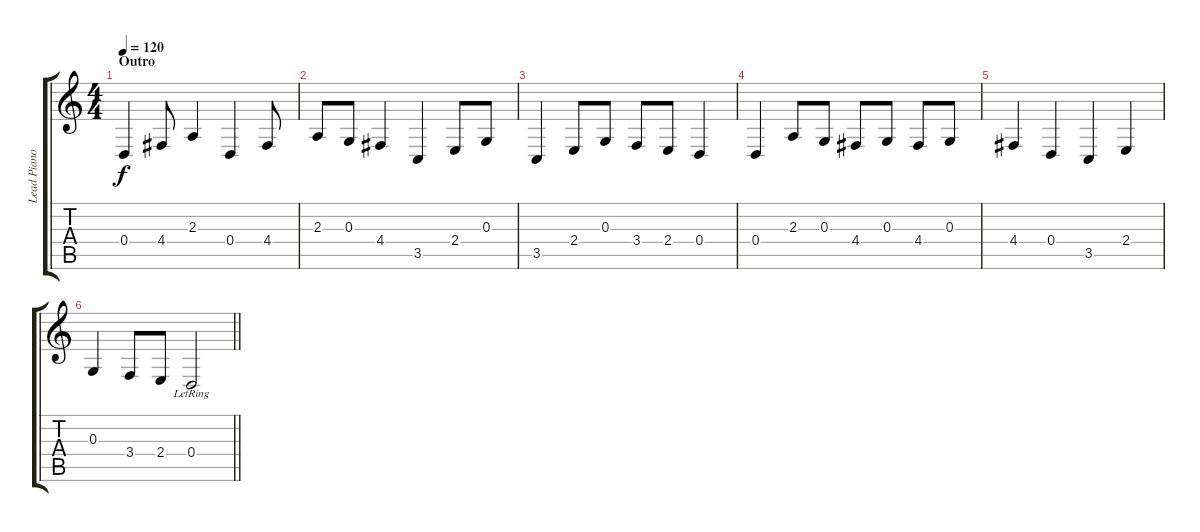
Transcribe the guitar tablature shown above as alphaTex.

\track ("Lead Piano" "Lead Piano") {instrument electricgrandpiano}
\staff {score tabs}
\tuning (E4 B3 G3 D3 A2 E2) {hide}
\ts (4 4)
\section ("" "Outro")
\tempo 120
\clef g2
\ks c
0.4.4{dy f} 4.4.8 2.3.4 0.4.4 4.4.8 |
2.3.8 0.3.8 4.4.4 3.5.4 2.4.8 0.3.8 |
3.5.4 2.4.8 0.3.8 3.4.8 2.4.8 0.4.4 |
0.4.4 2.3.8 0.3.8 4.4.8 0.3.8 4.4.8 0.3.8 |
4.4.4 0.4.4 3.5.4 2.4.4 |
\barLineRight lightlight
0.3.4 3.4.8 2.4.8 0.4{lr}.2
